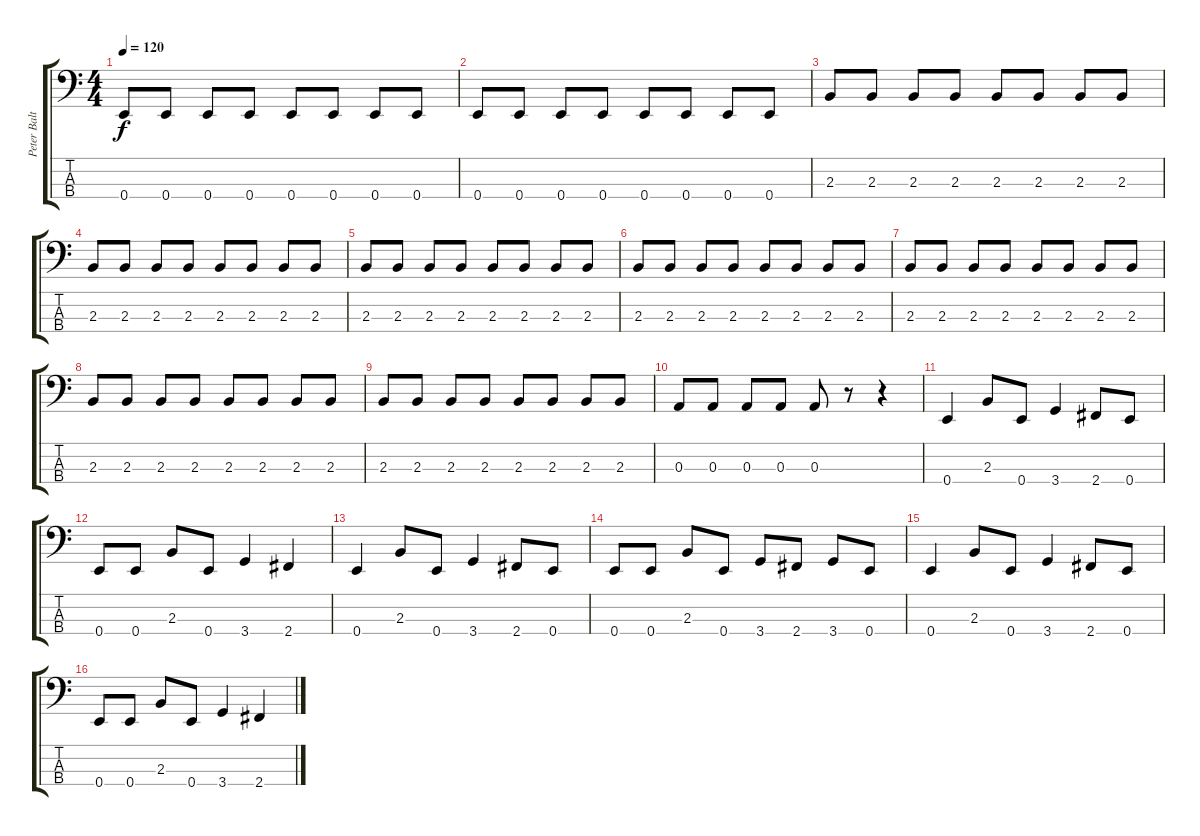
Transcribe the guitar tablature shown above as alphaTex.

\track ("Peter Baltes" "Peter Balt") {instrument electricbassfinger}
\staff {score tabs}
\tuning (G2 D2 A1 E1) {hide}
\ts (4 4)
\tempo 120
\clef f4
\ks c
0.4.8{dy f} 0.4.8 0.4.8 0.4.8 0.4.8 0.4.8 0.4.8 0.4.8 |
0.4.8 0.4.8 0.4.8 0.4.8 0.4.8 0.4.8 0.4.8 0.4.8 |
2.3.8 2.3.8 2.3.8 2.3.8 2.3.8 2.3.8 2.3.8 2.3.8 |
2.3.8 2.3.8 2.3.8 2.3.8 2.3.8 2.3.8 2.3.8 2.3.8 |
2.3.8 2.3.8 2.3.8 2.3.8 2.3.8 2.3.8 2.3.8 2.3.8 |
2.3.8 2.3.8 2.3.8 2.3.8 2.3.8 2.3.8 2.3.8 2.3.8 |
2.3.8 2.3.8 2.3.8 2.3.8 2.3.8 2.3.8 2.3.8 2.3.8 |
2.3.8 2.3.8 2.3.8 2.3.8 2.3.8 2.3.8 2.3.8 2.3.8 |
2.3.8 2.3.8 2.3.8 2.3.8 2.3.8 2.3.8 2.3.8 2.3.8 |
0.3.8 0.3.8 0.3.8 0.3.8 0.3.8 r.8 r.4 |
0.4.4 2.3.8 0.4.8 3.4.4 2.4.8 0.4.8 |
0.4.8 0.4.8 2.3.8 0.4.8 3.4.4 2.4.4 |
0.4.4 2.3.8 0.4.8 3.4.4 2.4.8 0.4.8 |
0.4.8 0.4.8 2.3.8 0.4.8 3.4.8 2.4.8 3.4.8 0.4.8 |
0.4.4 2.3.8 0.4.8 3.4.4 2.4.8 0.4.8 |
0.4.8 0.4.8 2.3.8 0.4.8 3.4.4 2.4.4
